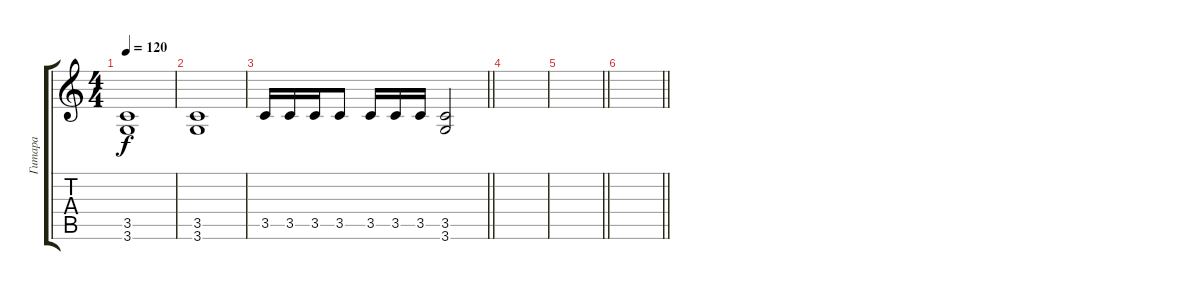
\track ("Гитара" "Гитара") {instrument distortionguitar}
\staff {score tabs}
\tuning (E4 B3 G3 D3 A2 E2) {hide}
\ts (4 4)
\tempo 120
\clef g2
\ks c
(3.5 3.6).1{dy f} |
(3.5 3.6).1 |
\barLineRight lightlight
3.5.16 3.5.16 3.5.16 3.5.8 3.5.16 3.5.16 3.5.16 (3.5 3.6).2 |
|
\barLineRight lightlight
|
\barLineRight lightlight
